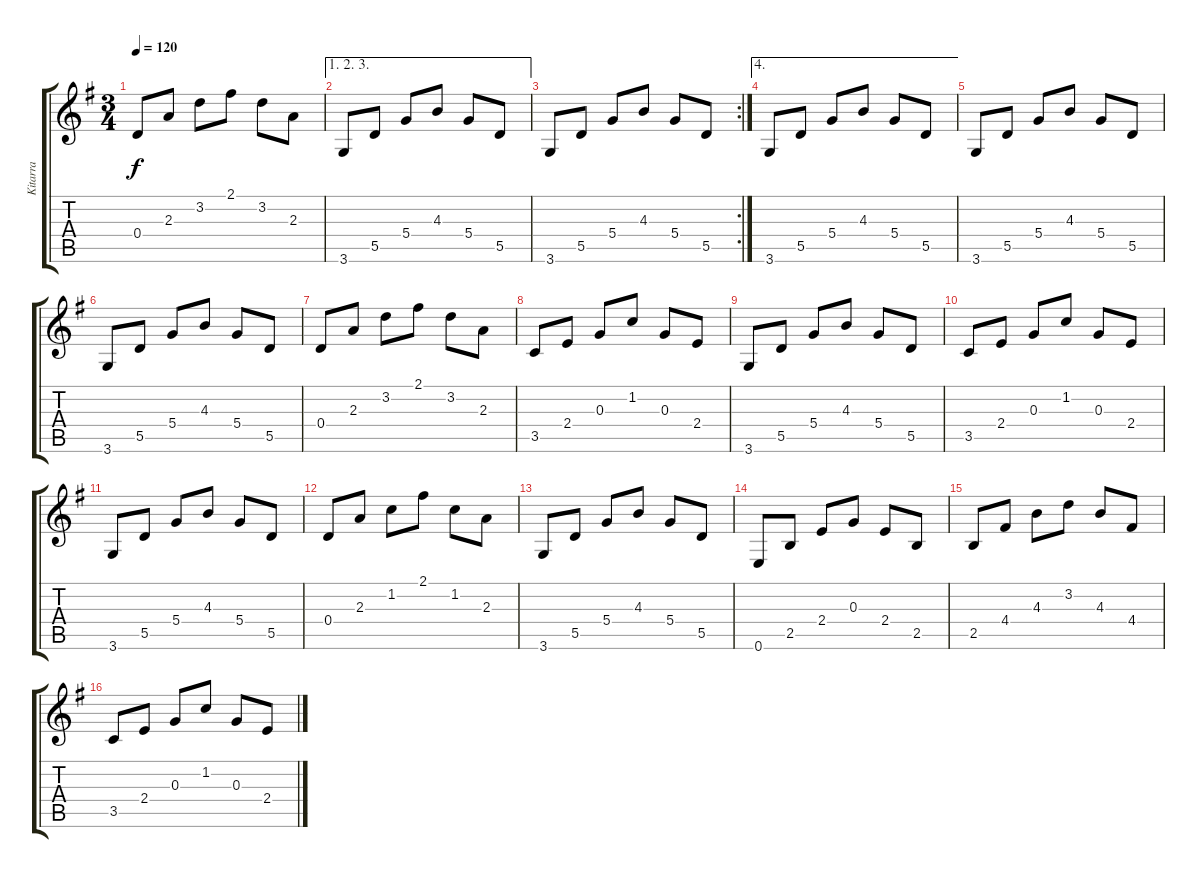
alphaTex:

\track ("Kitarra" "Kitarra") {instrument acousticguitarnylon}
\staff {score tabs}
\tuning (E4 B3 G3 D3 A2 E2) {hide}
\ts (3 4)
\tempo 120
\clef g2
\ks g
0.4.8{dy f} 2.3.8 3.2.8 2.1.8 3.2.8 2.3.8 |
\ae (1 2 3)
3.6.8 5.5.8 5.4.8 4.3.8 5.4.8 5.5.8 |
\rc 2
3.6.8 5.5.8 5.4.8 4.3.8 5.4.8 5.5.8 |
\ae 4
3.6.8 5.5.8 5.4.8 4.3.8 5.4.8 5.5.8 |
3.6.8 5.5.8 5.4.8 4.3.8 5.4.8 5.5.8 |
3.6.8 5.5.8 5.4.8 4.3.8 5.4.8 5.5.8 |
0.4.8 2.3.8 3.2.8 2.1.8 3.2.8 2.3.8 |
3.5.8 2.4.8 0.3.8 1.2.8 0.3.8 2.4.8 |
3.6.8 5.5.8 5.4.8 4.3.8 5.4.8 5.5.8 |
3.5.8 2.4.8 0.3.8 1.2.8 0.3.8 2.4.8 |
3.6.8 5.5.8 5.4.8 4.3.8 5.4.8 5.5.8 |
0.4.8 2.3.8 1.2.8 2.1.8 1.2.8 2.3.8 |
3.6.8 5.5.8 5.4.8 4.3.8 5.4.8 5.5.8 |
0.6.8 2.5.8 2.4.8 0.3.8 2.4.8 2.5.8 |
2.5.8 4.4.8 4.3.8 3.2.8 4.3.8 4.4.8 |
3.5.8 2.4.8 0.3.8 1.2.8 0.3.8 2.4.8
